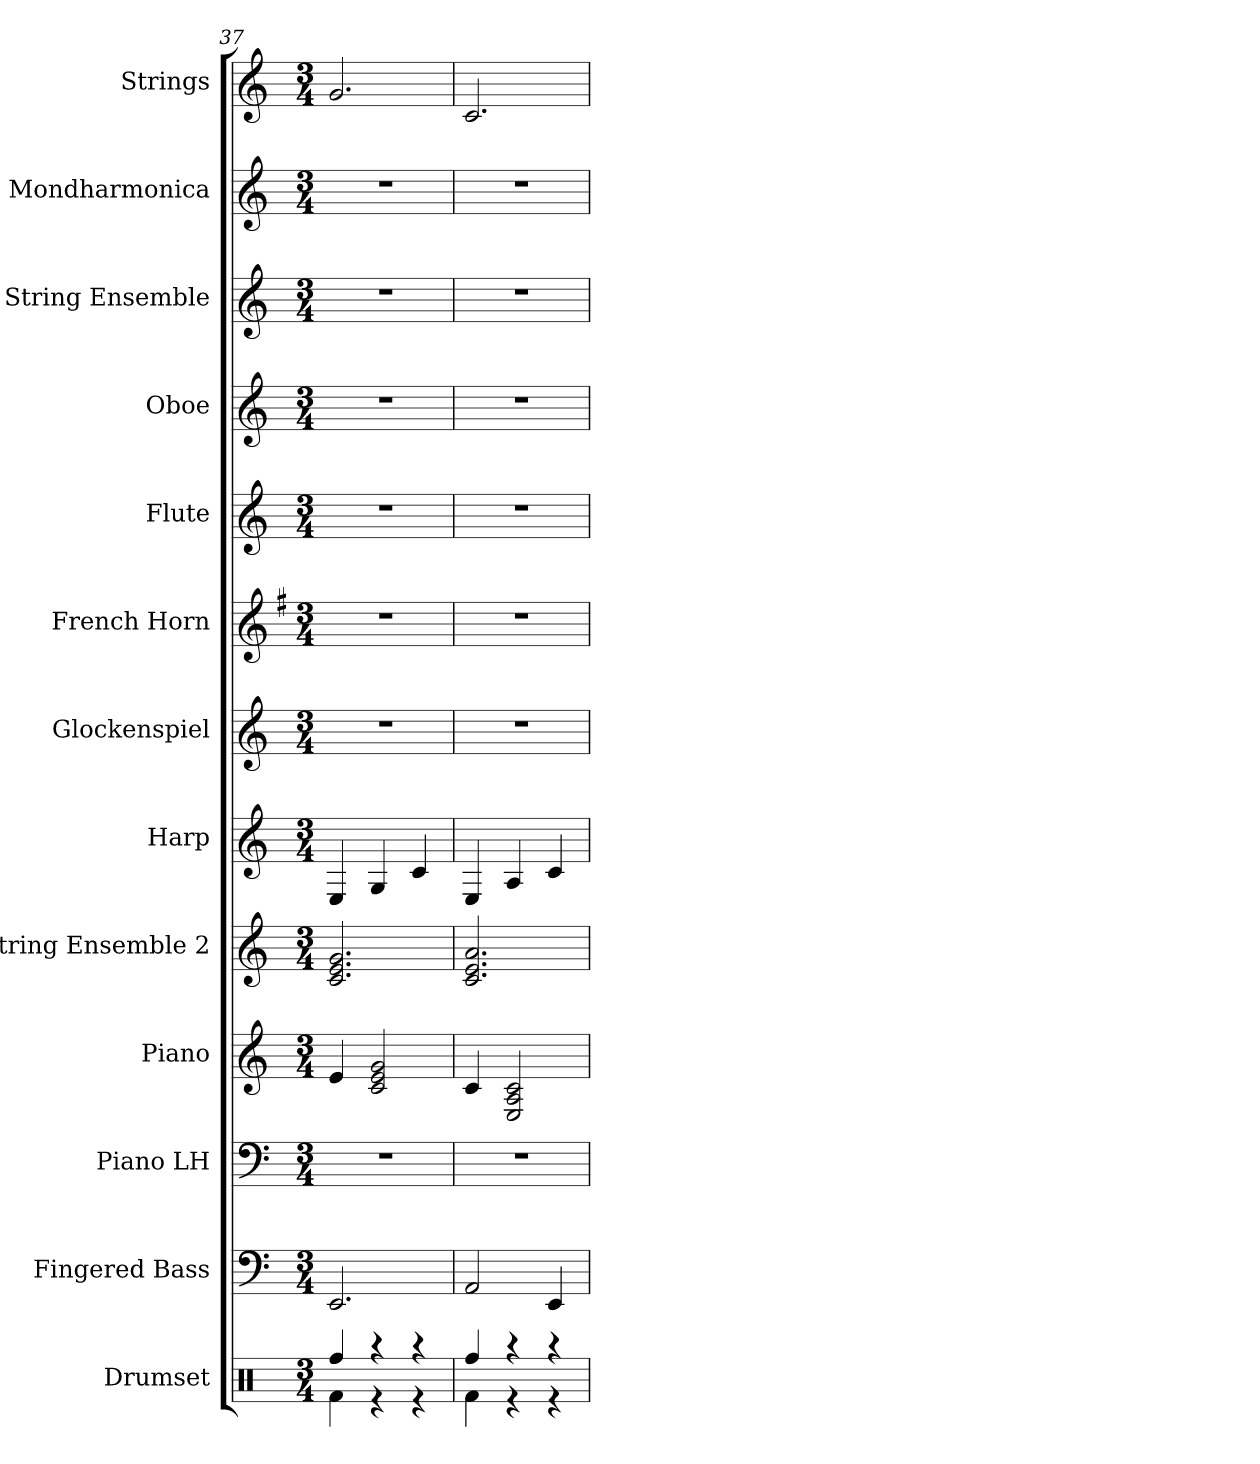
**kern	**kern	**kern	**kern	**kern	**kern	**kern	**kern	**kern	**kern	**kern	**kern	**kern
*part13	*part12	*part11	*part10	*part9	*part8	*part7	*part6	*part5	*part4	*part3	*part2	*part1
*staff13	*staff12	*staff11	*staff10	*staff9	*staff8	*staff7	*staff6	*staff5	*staff4	*staff3	*staff2	*staff1
*I"Drumset	*I"Fingered Bass	*I"Piano LH	*I"Piano	*I"String Ensemble 2	*I"Harp	*I"Glockenspiel	*I"French Horn	*I"Flute	*I"Oboe	*I"String Ensemble	*I"Mondharmonica	*I"Strings
*I'Drumset	*I'Fingered Bass	*I'Piano LH	*I'Piano	*I'String Ensemble 2	*I'Harp	*I'Glockenspiel	*I'French Horn	*I'Flute	*I'Oboe	*I'String Ensemble	*I'Mondharmonica	*I'Strings
*clefX	*clefF4	*clefF4	*clefG2	*clefG2	*clefG2	*clefG2	*clefG2	*clefG2	*clefG2	*clefG2	*clefG2	*clefG2
*	*ITrd-7c-12	*	*	*	*	*ITrd7c12	*ITrd4c7	*	*	*	*	*
*k[]	*k[]	*k[]	*k[]	*k[]	*k[]	*k[]	*k[]	*k[]	*k[]	*k[]	*k[]	*k[]
*M3/4	*M3/4	*M3/4	*M3/4	*M3/4	*M3/4	*M3/4	*M3/4	*M3/4	*M3/4	*M3/4	*M3/4	*M3/4
=37	=37	=37	=37	=37	=37	=37	=37	=37	=37	=37	=37	=37
*^	*	*	*	*	*	*	*	*	*	*	*	*
4Rff/	4Rf\	2.E/	2.r	4e/	2.c/ 2.e/ 2.g/	4E/	2.r	2.r	2.r	2.r	2.r	2.r	2.g/
4r	4r	.	.	2c/ 2e/ 2g/	.	4G/	.	.	.	.	.	.	.
4r	4r	.	.	.	.	4c/	.	.	.	.	.	.	.
=38	=38	=38	=38	=38	=38	=38	=38	=38	=38	=38	=38	=38	=38
4Rff/	4Rf\	2A/	2.r	4c/	2.c/ 2.e/ 2.a/	4E/	2.r	2.r	2.r	2.r	2.r	2.r	2.c/
4r	4r	.	.	2E/ 2A/ 2c/	.	4A/	.	.	.	.	.	.	.
4r	4r	4E/	.	.	.	4c/	.	.	.	.	.	.	.
*v	*v	*	*	*	*	*	*	*	*	*	*	*	*
=	=	=	=	=	=	=	=	=	=	=	=	=
*-	*-	*-	*-	*-	*-	*-	*-	*-	*-	*-	*-	*-
